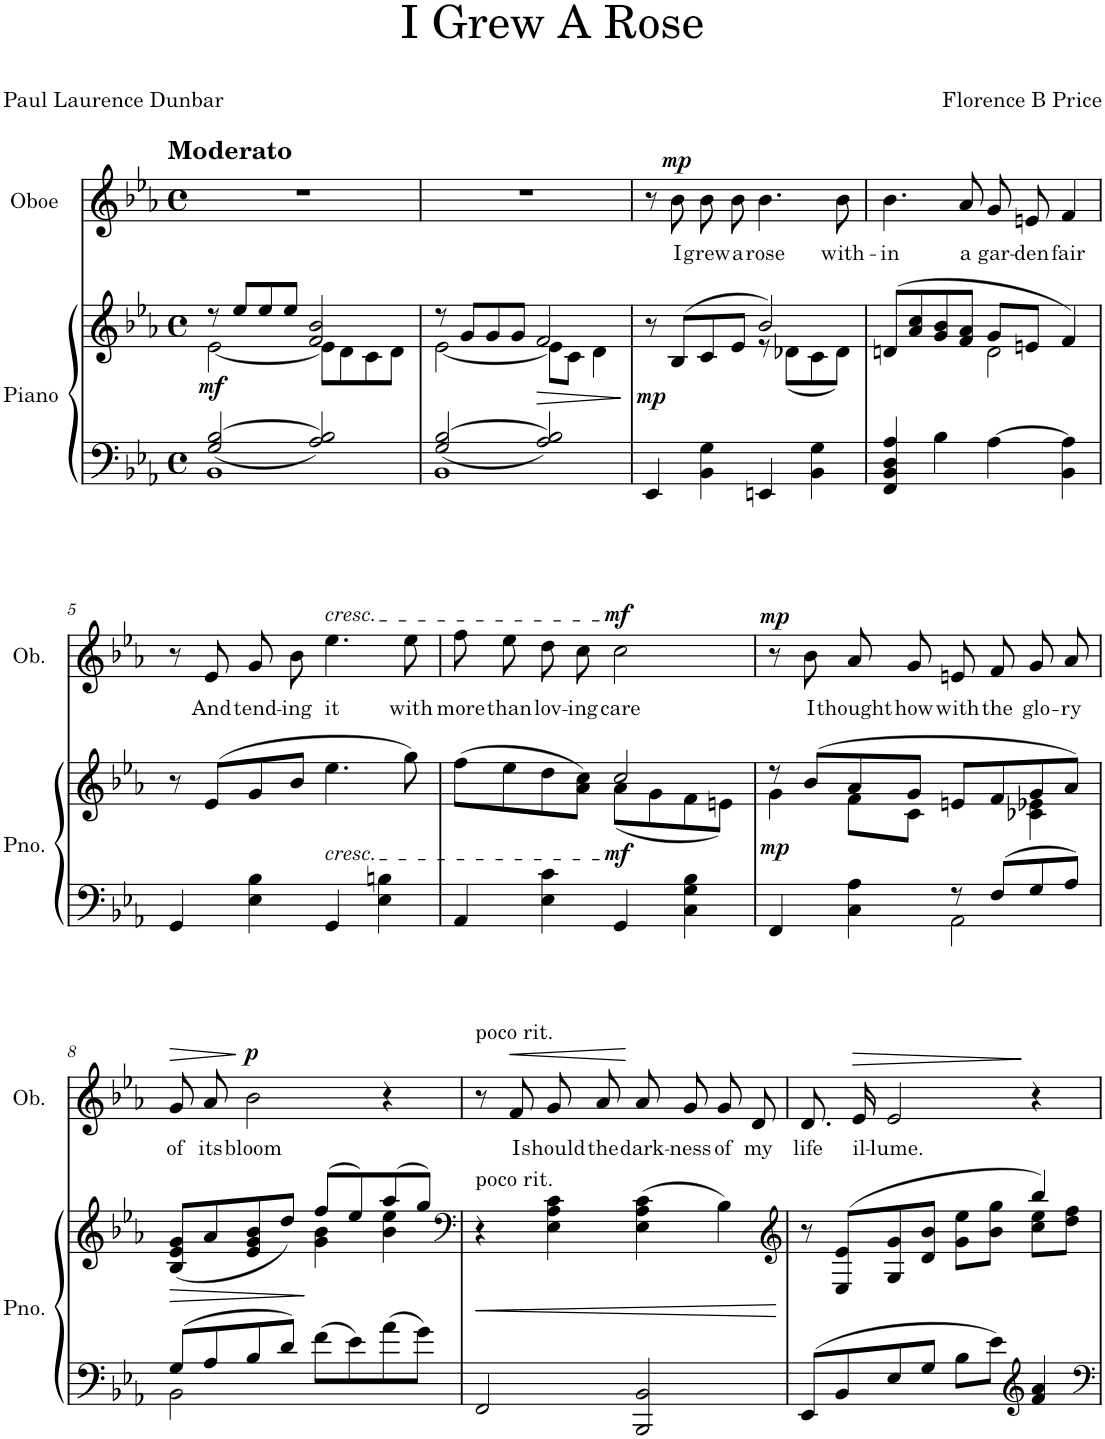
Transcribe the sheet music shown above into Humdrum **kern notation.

**kern	**kern	**dynam	**kern	**text	**dynam
*part2	*part2	*part2	*part1	*part1	*part1
*staff3	*staff2	*staff2/3	*staff1	*staff1	*staff1
*I"Piano	*	*	*I"Oboe	*	*
*I'Pno.	*	*	*I'Ob.	*	*
*clefF4	*clefG2	*	*clefG2	*	*
*k[b-e-a-]	*k[b-e-a-]	*	*k[b-e-a-]	*	*
*M4/4	*M4/4	*	*M4/4	*	*
*met(c)	*met(c)	*	*met(c)	*	*
=1	=1	=1	=1	=1	=1
*^	*^	*	*	*	*
!	!	!	!	!	!LO:TX:a:B:t=Moderato	!	!
!	!	!	!	!LO:DY:b	!	!	!
2G/ [2B-/	1BB-	8r	[2e-\	mf	1r	.	.
.	.	8ee-/L	.	.	.	.	.
.	.	8ee-/	.	.	.	.	.
.	.	8ee-/J	.	.	.	.	.
2A-/ 2B-/]	.	2f/ 2b-/	8e-\L]	.	.	.	.
.	.	.	8d\	.	.	.	.
.	.	.	8c\	.	.	.	.
.	.	.	8d\J	.	.	.	.
=2	=2	=2	=2	=2	=2	=2	=2
2G/ [2B-/	1BB-	8r	[2e-\	.	1r	.	.
.	.	8g/L	.	.	.	.	.
.	.	8g/	.	.	.	.	.
.	.	8g/J	.	.	.	.	.
!	!	!	!	!LO:HP:b	!	!	!
2A-/ 2B-/]	.	2f/	8e-\L]	>	.	.	.
.	.	.	8c\J	.	.	.	.
.	.	.	4d\	.	.	.	.
*v	*v	*	*	*	*	*	*
*	*v	*v	*	*	*	*
.	.	]	.	.	.
=3	=3	=3	=3	=3	=3
*	*^	*	*	*	*
!	!	!	!LO:DY:b	!	!	!
4EE-/	8r	2ryy	mp	8r	.	.
!	!	!	!	!	!LO:LY:b	!LO:DY:a
.	(8B-/L	.	.	8b-\	I	mp
!	!	!	!	!	!LO:LY:b	!
4BB-\ 4G\	8c/	.	.	8b-\L	grew	.
!	!	!	!	!	!LO:LY:b	!
.	8e-/J	.	.	8b-\J	a	.
!	!	!	!	!	!LO:LY:b	!
4EEn/	2b-/)	8r	.	4.b-\	rose	.
.	.	(8d-X\L	.	.	.	.
4BB-\ 4G\	.	8c\	.	.	.	.
!	!	!	!	!	!LO:LY:b	!
.	.	8d-\J)	.	8b-\	with-	.
=4	=4	=4	=4	=4	=4	=4
!	!	!	!	!	!LO:LY:b	!
4FF/ 4BB-/ 4D/ 4A-/	(8dn/L	2ryy	.	4.b-\	-in	.
.	8a-/ 8cc/	.	.	.	.	.
4B-\	8g/ 8b-/	.	.	.	.	.
!	!	!	!	!	!LO:LY:b	!
.	8f/ 8a-/J	.	.	8a-/	a	.
!	!	!	!	!	!LO:LY:b	!
[4A-\	8g/L	2d\	.	8g/L	gar-	.
!	!	!	!	!	!LO:LY:b	!
.	8en/J	.	.	8en/J	-den	.
!	!	!	!	!	!LO:LY:b	!
4BB-\ 4A-\]	4f/)	.	.	4f/	fair	.
*	*v	*v	*	*	*	*
!!LO:LB:g=z
=5	=5	=5	=5	=5	=5
4GG/	8r	.	8r	.	.
!	!	!	!	!LO:LY:b	!
.	(8e-/L	.	8e-/	And	.
!	!	!	!	!LO:LY:b	!
4E-\ 4B-\	8g/	.	8g/L	tend-	.
!	!	!	!	!LO:LY:b	!
.	8b-/J	.	8b-/J	-ing	.
!	!	!	!LO:TX:a:i:t=cresc.	!	!
!	!LO:TX:b:i:t=cresc.	!	!	!	!
!	!	!	!	!LO:LY:b	!
4GG/	4.ee-\	.	4.ee-\	it	.
4E-\ 4Bn\	.	.	.	.	.
!	!	!	!	!LO:LY:b	!
.	8gg\)	.	8ee-\	with	.
=6	=6	=6	=6	=6	=6
*	*^	*	*	*	*
!	!	!	!	!	!LO:LY:b	!
4AA-/	(8ff\L	2ryy	.	8ff\L	more	.
!	!	!	!	!	!LO:LY:b	!
.	8ee-\	.	.	8ee-\J	than	.
!	!	!	!	!	!LO:LY:b	!
4E-\ 4c\	8dd\	.	.	8dd\L	lov-	.
!	!	!	!	!	!LO:LY:b	!
.	8a-\ 8cc\J)	.	.	8cc\J	-ing	.
!	!	!	!LO:DY:b	!	!LO:LY:b	!LO:DY:a
4GG/	2cc/	(8a-\L	mf	2cc\	care	mf
.	.	8g\	.	.	.	.
4C\ 4G\ 4B-\	.	8f\	.	.	.	.
.	.	8en\J)	.	.	.	.
=7	=7	=7	=7	=7	=7	=7
*^	*	*	*	*	*	*
!	!	!	!	!LO:DY:b	!	!	!LO:DY:a
4FF/	2ryy	8r	4g\	mp	8r	.	mp
!	!	!	!	!	!	!LO:LY:b	!
.	.	(8b-/L	.	.	8b-\	I	.
!	!	!	!	!	!	!LO:LY:b	!
4C\ 4A-\	.	8a-/	8f\L	.	8a-/L	thought	.
!	!	!	!	!	!	!LO:LY:b	!
.	.	8g/J	8c\J	.	8g/J	how	.
!	!	!	!	!	!	!LO:LY:b	!
8r	2AA-\	8en/L	4ryy	.	8en/L	with	.
!	!	!	!	!	!	!LO:LY:b	!
8F/L	.	8f/	.	.	8f/J	the	.
!	!	!	!	!	!	!LO:LY:b	!
8G/	.	8g/	4c-X\ 4e-X\	.	8g/L	glo-	.
!	!	!	!	!	!	!LO:LY:b	!
8A-/J	.	8a-/J)	.	.	8a-/J	-ry	.
!!LO:LB:g=z
=8	=8	=8	=8	=8	=8	=8	=8
!	!	!	!	!LO:HP:b	!	!LO:LY:b	!LO:HP:b
8G/L	2BB-\	(8B-/ 8e-/ 8g/L	2ryy	>	8g/L	of	>
!	!	!	!	!	!	!LO:LY:b	!
8A-/	.	8a-/	.	.	8a-/J	its	.
!	!	!	!	!	!	!LO:LY:b	!LO:DY:n=1:a
8B-/	.	8e-/ 8g/ 8b-/	.	.	2b-\	bloom	] p
8d/J	.	8dd/J)	.	.	.	.	.
8f\L	2ryy	(8ff/L	4g\ 4b-\	]	.	.	.
8e-\	.	8ee-/)	.	.	.	.	.
8a-\	.	(8aa-/	4b-\ 4ee-\	.	4r	.	.
8g\J	.	8gg/J)	.	.	.	.	.
*v	*v	*	*	*	*	*	*
*	*v	*v	*	*	*	*
=9	=9	=9	=9	=9	=9
*	*clefF4	*	*	*	*
!	!	!	!LO:TX:a:t=poco rit.	!	!
!	!LO:TX:a:t=poco rit.	!	!	!	!
!	!	!LO:HP:b	!	!	!
2FF/	4r	<	8r	.	.
!	!	!	!	!LO:LY:b	!LO:HP:b
.	.	.	8f/	I	<
!	!	!	!	!LO:LY:b	!
.	4E-\ 4A-\ 4c\	.	8g/L	should	.
!	!	!	!	!LO:LY:b	!
.	.	.	8a-/J	the	.
!	!	!	!	!LO:LY:b	!
2BBB-/ 2BB-/	(4E-\ 4A-\ 4c\	.	8a-/L	dark-	[
!	!	!	!	!LO:LY:b	!
.	.	.	8g/J	-ness	.
!	!	!	!	!LO:LY:b	!
.	4B-\)	.	8g/L	of	.
!	!	!	!	!LO:LY:b	!
.	.	.	8d/J	my	.
.	.	[	.	.	.
=10	=10	=10	=10	=10	=10
*	*clefG2	*	*	*	*
*	*^	*	*	*	*
!	!	!	!	!	!LO:LY:b	!
8EE-/L	8r	2.ryy	.	8.d/L	life	.
8BB-/	(8E-/ 8e-/L	.	.	.	.	.
!	!	!	!	!	!LO:LY:b	!LO:HP:b
.	.	.	.	16e-/Jk	il-	>
!	!	!	!	!	!LO:LY:b	!
8E-/	8G/ 8g/	.	.	2e-/	-lume.	.
8G/J	8d/ 8b-/J	.	.	.	.	.
8B-\L	8g\ 8ee-\L	.	.	.	.	.
8e-\J	8b-\ 8gg\J	.	.	.	.	.
*clefG2	*	*	*	*	*	*
4f/ 4a-/	4bb-/)	8cc\ 8ee-\L	.	4r	.	]
.	.	8dd\ 8ff\J	.	.	.	.
*	*v	*v	*	*	*	*
=	=	=	=	=	=
*-	*-	*-	*-	*-	*-
